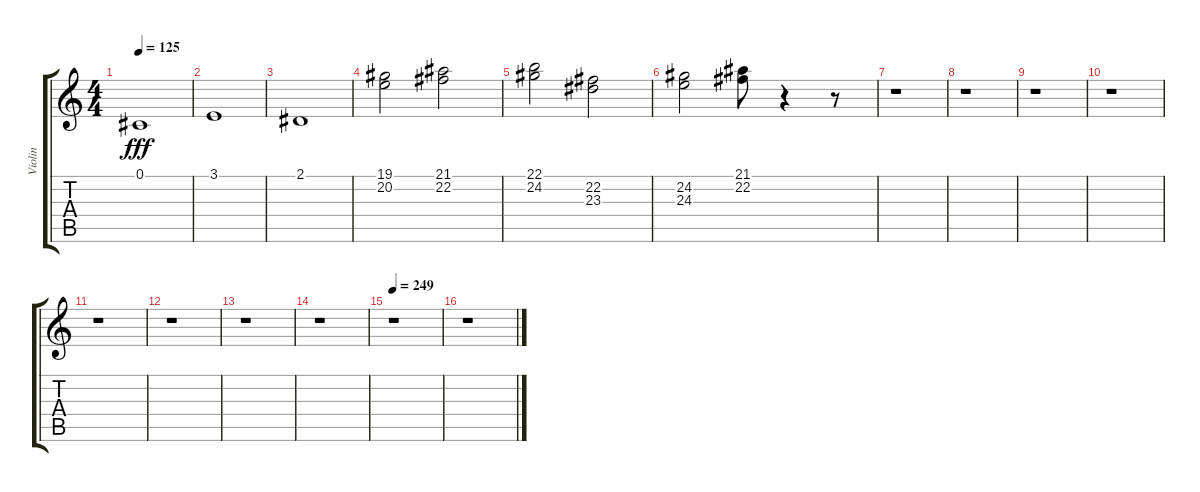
\track ("Violin" "Violin") {instrument stringensemble1}
\staff {score tabs}
\tuning (Db4 Ab3 E3 B2 Gb2 Db2) {hide}
\ts (4 4)
\tempo 125
\clef g2
\ks c
0.1.1{dy fff} |
3.1.1 |
2.1.1 |
(19.1 20.2).2 (21.1 22.2).2 |
(22.1 24.2).2 (22.2 23.3).2 |
(24.2 24.3).2 (21.1 22.2).8 r.4 r.8 |
r.1 |
r.1 |
r.1 |
r.1 |
r.1 |
r.1 |
r.1 |
r.1 |
\tempo 249
r.1 |
r.1
